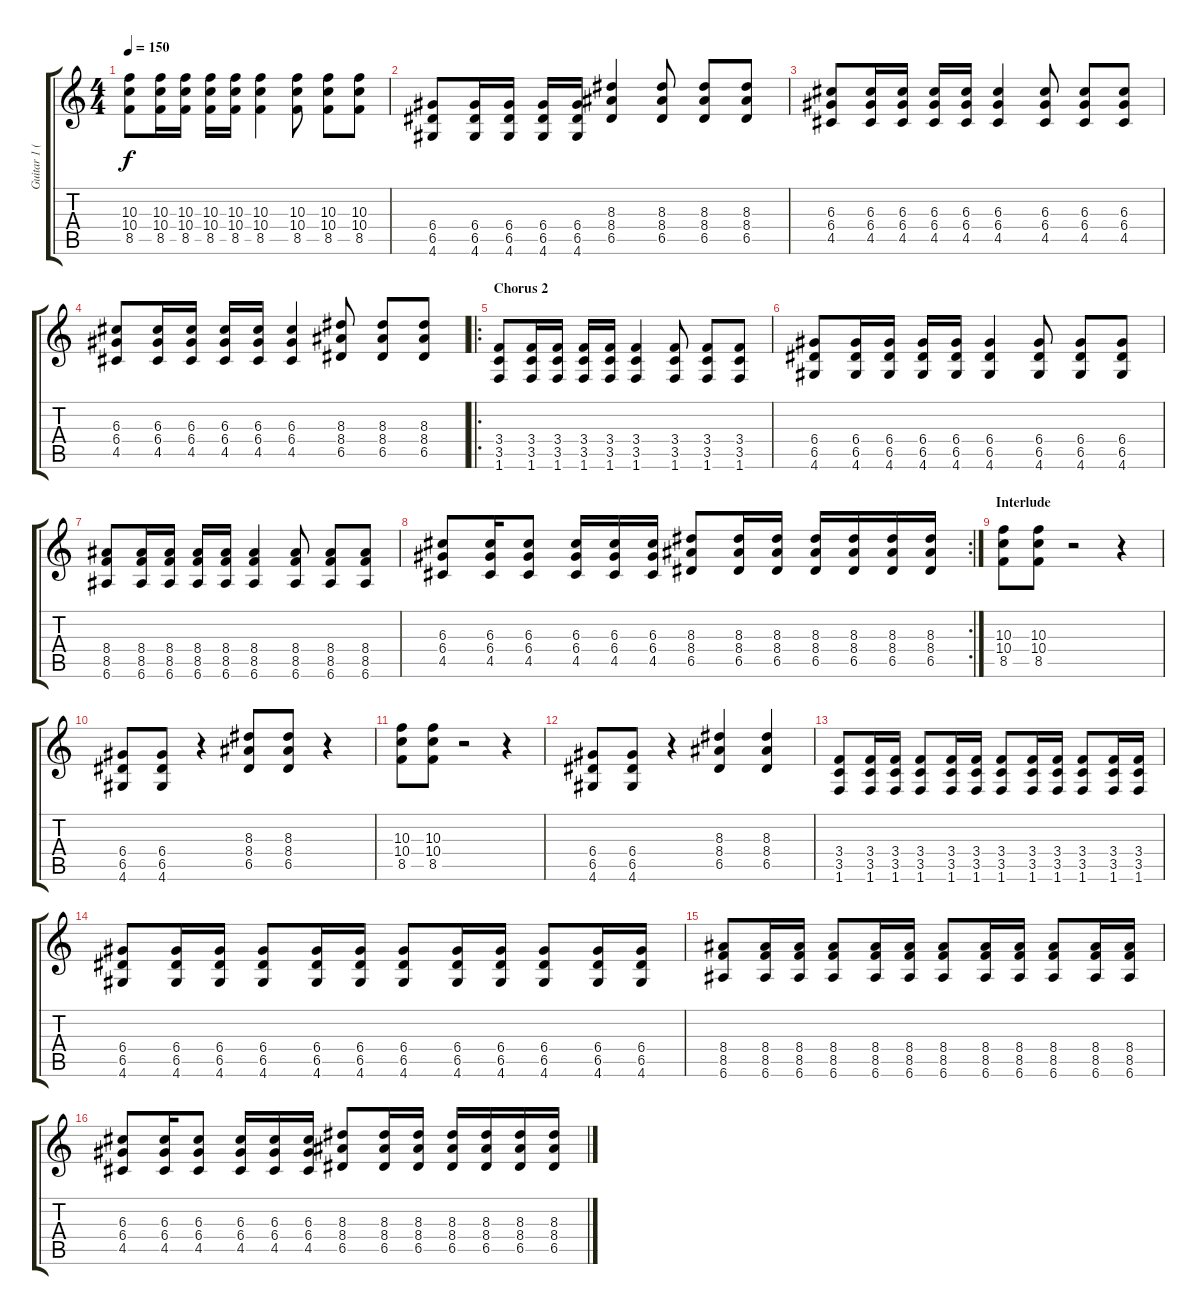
\track ("Guitar 1 (Dexter)" "Guitar 1 (") {instrument distortionguitar}
\staff {score tabs}
\tuning (E4 B3 G3 D3 A2 E2) {hide}
\ts (4 4)
\tempo 150
\clef g2
\ks c
(10.3 10.4 8.5).8{dy f} (10.3 10.4 8.5).16 (10.3 10.4 8.5).16 (10.3 10.4 8.5).16 (10.3 10.4 8.5).16 (10.3 10.4 8.5).4 (10.3 10.4 8.5).8 (10.3 10.4 8.5).8 (10.3 10.4 8.5).8 |
(6.4 6.5 4.6).8 (6.4 6.5 4.6).16 (6.4 6.5 4.6).16 (6.4 6.5 4.6).16 (6.4 6.5 4.6).16 (8.3 8.4 6.5).4 (8.3 8.4 6.5).8 (8.3 8.4 6.5).8 (8.3 8.4 6.5).8 |
(6.3 6.4 4.5).8 (6.3 6.4 4.5).16 (6.3 6.4 4.5).16 (6.3 6.4 4.5).16 (6.3 6.4 4.5).16 (6.3 6.4 4.5).4 (6.3 6.4 4.5).8 (6.3 6.4 4.5).8 (6.3 6.4 4.5).8 |
(6.3 6.4 4.5).8 (6.3 6.4 4.5).16 (6.3 6.4 4.5).16 (6.3 6.4 4.5).16 (6.3 6.4 4.5).16 (6.3 6.4 4.5).4 (8.3 8.4 6.5).8 (8.3 8.4 6.5).8 (8.3 8.4 6.5).8 |
\ro
\section ("" "Chorus 2")
(3.4 3.5 1.6).8 (3.4 3.5 1.6).16 (3.4 3.5 1.6).16 (3.4 3.5 1.6).16 (3.4 3.5 1.6).16 (3.4 3.5 1.6).4 (3.4 3.5 1.6).8 (3.4 3.5 1.6).8 (3.4 3.5 1.6).8 |
(6.4 6.5 4.6).8 (6.4 6.5 4.6).16 (6.4 6.5 4.6).16 (6.4 6.5 4.6).16 (6.4 6.5 4.6).16 (6.4 6.5 4.6).4 (6.4 6.5 4.6).8 (6.4 6.5 4.6).8 (6.4 6.5 4.6).8 |
(8.4 8.5 6.6).8 (8.4 8.5 6.6).16 (8.4 8.5 6.6).16 (8.4 8.5 6.6).16 (8.4 8.5 6.6).16 (8.4 8.5 6.6).4 (8.4 8.5 6.6).8 (8.4 8.5 6.6).8 (8.4 8.5 6.6).8 |
\rc 2
(6.3 6.4 4.5).8 (6.3 6.4 4.5).16 (6.3 6.4 4.5).8 (6.3 6.4 4.5).16 (6.3 6.4 4.5).16 (6.3 6.4 4.5).16 (8.3 8.4 6.5).8 (8.3 8.4 6.5).16 (8.3 8.4 6.5).16 (8.3 8.4 6.5).16 (8.3 8.4 6.5).16 (8.3 8.4 6.5).16 (8.3 8.4 6.5).16 |
\section ("" "Interlude")
(10.3 10.4 8.5).8 (10.3 10.4 8.5).8 r.2 r.4 |
(6.4 6.5 4.6).8 (6.4 6.5 4.6).8 r.4 (8.3 8.4 6.5).8 (8.3 8.4 6.5).8 r.4 |
(10.3 10.4 8.5).8 (10.3 10.4 8.5).8 r.2 r.4 |
(6.4 6.5 4.6).8 (6.4 6.5 4.6).8 r.4 (8.3 8.4 6.5).4 (8.3 8.4 6.5).4 |
(3.4 3.5 1.6).8{volume 9} (3.4 3.5 1.6).16 (3.4 3.5 1.6).16 (3.4 3.5 1.6).8 (3.4 3.5 1.6).16 (3.4 3.5 1.6).16 (3.4 3.5 1.6).8 (3.4 3.5 1.6).16 (3.4 3.5 1.6).16 (3.4 3.5 1.6).8 (3.4 3.5 1.6).16 (3.4 3.5 1.6).16 |
(6.4 6.5 4.6).8 (6.4 6.5 4.6).16 (6.4 6.5 4.6).16 (6.4 6.5 4.6).8 (6.4 6.5 4.6).16 (6.4 6.5 4.6).16 (6.4 6.5 4.6).8 (6.4 6.5 4.6).16 (6.4 6.5 4.6).16 (6.4 6.5 4.6).8 (6.4 6.5 4.6).16 (6.4 6.5 4.6).16 |
(8.4 8.5 6.6).8 (8.4 8.5 6.6).16 (8.4 8.5 6.6).16 (8.4 8.5 6.6).8 (8.4 8.5 6.6).16 (8.4 8.5 6.6).16 (8.4 8.5 6.6).8 (8.4 8.5 6.6).16 (8.4 8.5 6.6).16 (8.4 8.5 6.6).8 (8.4 8.5 6.6).16 (8.4 8.5 6.6).16 |
(6.3 6.4 4.5).8{volume 12} (6.3 6.4 4.5).16 (6.3 6.4 4.5).8 (6.3 6.4 4.5).16 (6.3 6.4 4.5).16 (6.3 6.4 4.5).16 (8.3 8.4 6.5).8 (8.3 8.4 6.5).16 (8.3 8.4 6.5).16 (8.3 8.4 6.5).16 (8.3 8.4 6.5).16 (8.3 8.4 6.5).16 (8.3 8.4 6.5).16
